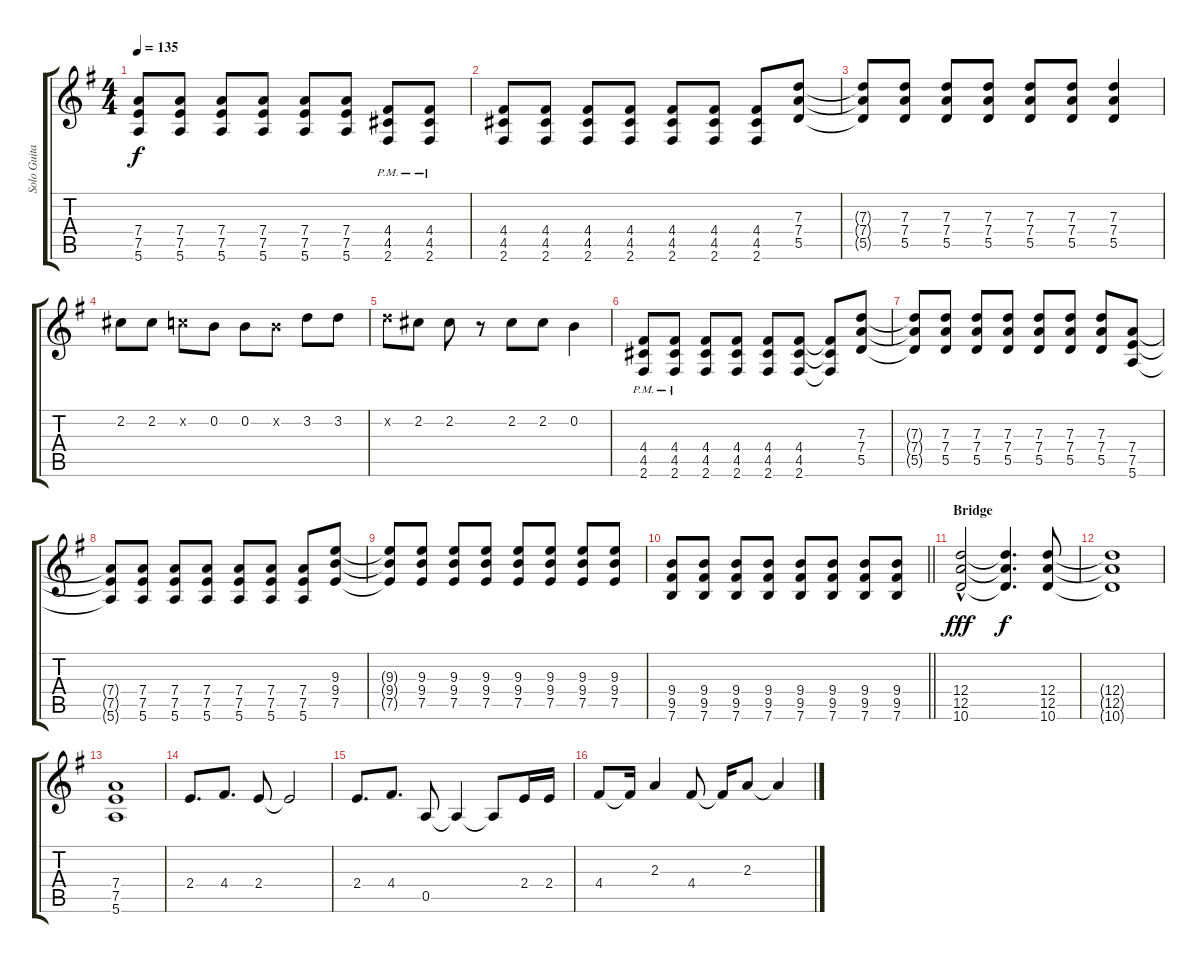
\track ("Solo Guitar" "Solo Guita") {instrument overdrivenguitar}
\staff {score tabs}
\tuning (E4 B3 G3 D3 A2 E2) {hide}
\ts (4 4)
\tempo 135
\clef g2
\ks g
(7.4 7.5 5.6).8{dy f} (7.4 7.5 5.6).8 (7.4 7.5 5.6).8 (7.4 7.5 5.6).8 (7.4 7.5 5.6).8 (7.4 7.5 5.6).8 (4.4{pm} 4.5{pm} 2.6{pm}).8 (4.4{pm} 4.5{pm} 2.6{pm}).8 |
(4.4 4.5 2.6).8 (4.4 4.5 2.6).8 (4.4 4.5 2.6).8 (4.4 4.5 2.6).8 (4.4 4.5 2.6).8 (4.4 4.5 2.6).8 (4.4 4.5 2.6).8 (7.3 7.4 5.5).8 |
(7.3{t} 7.4{t} 5.5{t}).8 (7.3 7.4 5.5).8 (7.3 7.4 5.5).8 (7.3 7.4 5.5).8 (7.3 7.4 5.5).8 (7.3 7.4 5.5).8 (7.3 7.4 5.5).4 |
2.2.8 2.2.8 1.2{x}.8 0.2.8 0.2.8 0.2{x}.8 3.2.8 3.2.8 |
3.2{x}.8 2.2.8 2.2.8 r.8 2.2.8 2.2.8 0.2.4 |
(4.4{pm} 4.5{pm} 2.6{pm}).8 (4.4{pm} 4.5{pm} 2.6{pm}).8 (4.4 4.5 2.6).8 (4.4 4.5 2.6).8 (4.4 4.5 2.6).8 (4.4 4.5 2.6).8 (4.4{t} 4.5{t} 2.6{t}).8 (7.3 7.4 5.5).8 |
(7.3{t} 7.4{t} 5.5{t}).8 (7.3 7.4 5.5).8 (7.3 7.4 5.5).8 (7.3 7.4 5.5).8 (7.3 7.4 5.5).8 (7.3 7.4 5.5).8 (7.3 7.4 5.5).8 (7.4 7.5 5.6).8 |
(7.4{t} 7.5{t} 5.6{t}).8 (7.4 7.5 5.6).8 (7.4 7.5 5.6).8 (7.4 7.5 5.6).8 (7.4 7.5 5.6).8 (7.4 7.5 5.6).8 (7.4 7.5 5.6).8 (9.3 9.4 7.5).8 |
(9.3{t} 9.4{t} 7.5{t}).8 (9.3 9.4 7.5).8 (9.3 9.4 7.5).8 (9.3 9.4 7.5).8 (9.3 9.4 7.5).8 (9.3 9.4 7.5).8 (9.3 9.4 7.5).8 (9.3 9.4 7.5).8 |
\barLineRight lightlight
(9.4 9.5 7.6).8 (9.4 9.5 7.6).8 (9.4 9.5 7.6).8 (9.4 9.5 7.6).8 (9.4 9.5 7.6).8 (9.4 9.5 7.6).8 (9.4 9.5 7.6).8 (9.4 9.5 7.6).8 |
\section ("" "Bridge")
(12.4{hac} 12.5{hac} 10.6{hac}).2{dy fff} (12.4{t} 12.5{t} 10.6{t}).4{d dy f} (12.4 12.5 10.6).8 |
(12.4{t} 12.5{t} 10.6{t}).1 |
(7.4 7.5 5.6).1 |
2.4.8{d} 4.4.8{d} 2.4.8 2.4{t}.2 |
2.4.8{d} 4.4.8{d} 0.5.8 0.5{t}.4 0.5{t}.8 2.4.16 2.4.16 |
4.4.8 4.4{t}.16 2.3.4 4.4.8 4.4{t}.16 2.3.8 2.3{t}.4
